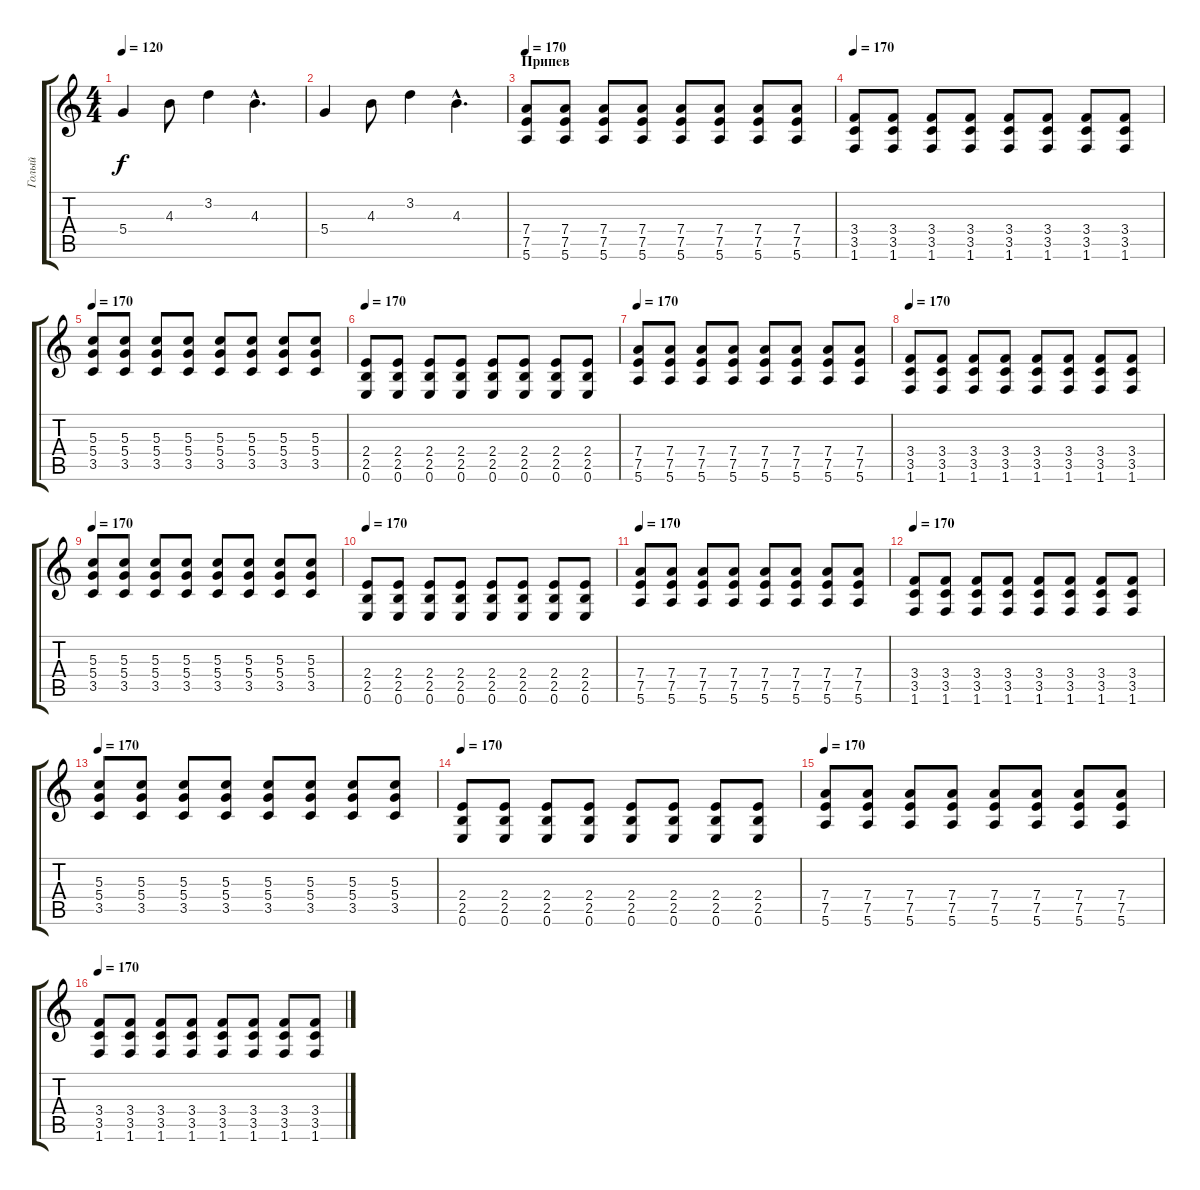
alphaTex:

\track ("Голый" "Голый") {instrument electricguitarclean}
\staff {score tabs}
\tuning (E4 B3 G3 D3 A2 E2) {hide}
\ts (4 4)
\tempo 120
\clef g2
\ks c
5.4.4{dy f} 4.3.8 3.2.4 4.3{hac}.4{d} |
5.4.4 4.3.8 3.2.4 4.3{hac}.4{d} |
\section ("" "Припев")
\tempo 170
(7.4 7.5 5.6).8{instrument distortionguitar} (7.4 7.5 5.6).8 (7.4 7.5 5.6).8 (7.4 7.5 5.6).8 (7.4 7.5 5.6).8 (7.4 7.5 5.6).8 (7.4 7.5 5.6).8 (7.4 7.5 5.6).8 |
\tempo 170
(3.4 3.5 1.6).8 (3.4 3.5 1.6).8 (3.4 3.5 1.6).8 (3.4 3.5 1.6).8 (3.4 3.5 1.6).8 (3.4 3.5 1.6).8 (3.4 3.5 1.6).8 (3.4 3.5 1.6).8 |
\tempo 170
(5.3 5.4 3.5).8 (5.3 5.4 3.5).8 (5.3 5.4 3.5).8 (5.3 5.4 3.5).8 (5.3 5.4 3.5).8 (5.3 5.4 3.5).8 (5.3 5.4 3.5).8 (5.3 5.4 3.5).8 |
\tempo 170
(2.4 2.5 0.6).8 (2.4 2.5 0.6).8 (2.4 2.5 0.6).8 (2.4 2.5 0.6).8 (2.4 2.5 0.6).8 (2.4 2.5 0.6).8 (2.4 2.5 0.6).8 (2.4 2.5 0.6).8 |
\tempo 170
(7.4 7.5 5.6).8{instrument distortionguitar} (7.4 7.5 5.6).8 (7.4 7.5 5.6).8 (7.4 7.5 5.6).8 (7.4 7.5 5.6).8 (7.4 7.5 5.6).8 (7.4 7.5 5.6).8 (7.4 7.5 5.6).8 |
\tempo 170
(3.4 3.5 1.6).8 (3.4 3.5 1.6).8 (3.4 3.5 1.6).8 (3.4 3.5 1.6).8 (3.4 3.5 1.6).8 (3.4 3.5 1.6).8 (3.4 3.5 1.6).8 (3.4 3.5 1.6).8 |
\tempo 170
(5.3 5.4 3.5).8 (5.3 5.4 3.5).8 (5.3 5.4 3.5).8 (5.3 5.4 3.5).8 (5.3 5.4 3.5).8 (5.3 5.4 3.5).8 (5.3 5.4 3.5).8 (5.3 5.4 3.5).8 |
\tempo 170
(2.4 2.5 0.6).8 (2.4 2.5 0.6).8 (2.4 2.5 0.6).8 (2.4 2.5 0.6).8 (2.4 2.5 0.6).8 (2.4 2.5 0.6).8 (2.4 2.5 0.6).8 (2.4 2.5 0.6).8 |
\tempo 170
(7.4 7.5 5.6).8{instrument distortionguitar} (7.4 7.5 5.6).8 (7.4 7.5 5.6).8 (7.4 7.5 5.6).8 (7.4 7.5 5.6).8 (7.4 7.5 5.6).8 (7.4 7.5 5.6).8 (7.4 7.5 5.6).8 |
\tempo 170
(3.4 3.5 1.6).8 (3.4 3.5 1.6).8 (3.4 3.5 1.6).8 (3.4 3.5 1.6).8 (3.4 3.5 1.6).8 (3.4 3.5 1.6).8 (3.4 3.5 1.6).8 (3.4 3.5 1.6).8 |
\tempo 170
(5.3 5.4 3.5).8 (5.3 5.4 3.5).8 (5.3 5.4 3.5).8 (5.3 5.4 3.5).8 (5.3 5.4 3.5).8 (5.3 5.4 3.5).8 (5.3 5.4 3.5).8 (5.3 5.4 3.5).8 |
\tempo 170
(2.4 2.5 0.6).8 (2.4 2.5 0.6).8 (2.4 2.5 0.6).8 (2.4 2.5 0.6).8 (2.4 2.5 0.6).8 (2.4 2.5 0.6).8 (2.4 2.5 0.6).8 (2.4 2.5 0.6).8 |
\tempo 170
(7.4 7.5 5.6).8{instrument distortionguitar} (7.4 7.5 5.6).8 (7.4 7.5 5.6).8 (7.4 7.5 5.6).8 (7.4 7.5 5.6).8 (7.4 7.5 5.6).8 (7.4 7.5 5.6).8 (7.4 7.5 5.6).8 |
\tempo 170
(3.4 3.5 1.6).8 (3.4 3.5 1.6).8 (3.4 3.5 1.6).8 (3.4 3.5 1.6).8 (3.4 3.5 1.6).8 (3.4 3.5 1.6).8 (3.4 3.5 1.6).8 (3.4 3.5 1.6).8
